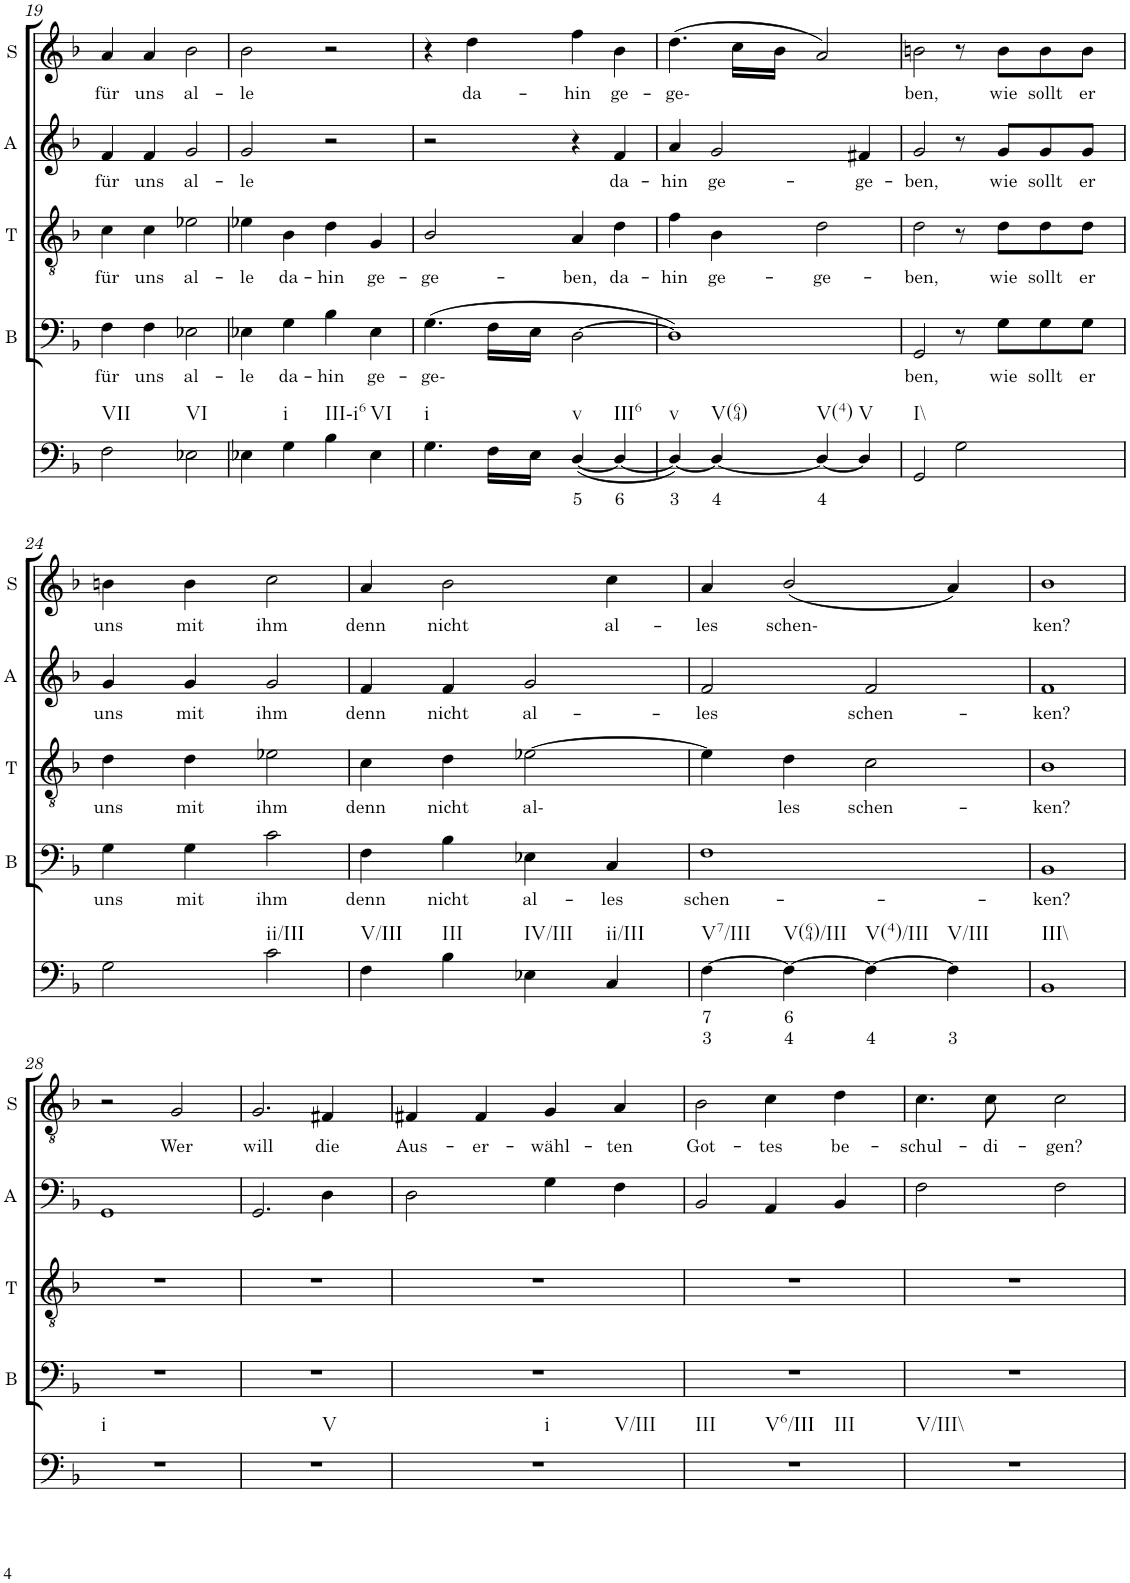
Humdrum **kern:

**kern	**text	**text	**kern	**text	**kern	**text	**kern	**text	**kern	**text
*part5	*part5	*part5	*part4	*part4	*part3	*part3	*part2	*part2	*part1	*part1
*staff5	*staff5	*staff5	*staff4	*staff4	*staff3	*staff3	*staff2	*staff2	*staff1	*staff1
*I"Continuo	*	*	*I"Bass	*	*I"Tenor	*	*I"Alto	*	*I"Soprano	*
*	*	*	*I'B	*	*I'T	*	*I'A	*	*I'S	*
!!LO:PB:g=z
*clefF4	*	*	*clefF4	*	*clefGv2	*	*clefG2	*	*clefG2	*
*k[b-]	*	*	*k[b-]	*	*k[b-]	*	*k[b-]	*	*k[b-]	*
*M4/4	*	*	*M4/4	*	*M4/4	*	*M4/4	*	*M4/4	*
=19	=19	=19	=19	=19	=19	=19	=19	=19	=19	=19
!LO:TX:b:t=VII	!	!	!	!	!	!	!	!	!	!
!	!	!	!	!LO:LY:b	!	!LO:LY:b	!	!LO:LY:b	!	!LO:LY:b
2F\	.	.	4F\	für	4c\	für	4f/	für	4a/	für
!	!	!	!	!LO:LY:b	!	!LO:LY:b	!	!LO:LY:b	!	!LO:LY:b
.	.	.	4F\	uns	4c\	uns	4f/	uns	4a/	uns
!LO:TX:b:t=VI	!	!	!	!	!	!	!	!	!	!
!	!	!	!	!LO:LY:b	!	!LO:LY:b	!	!LO:LY:b	!	!LO:LY:b
2E-X\	.	.	2E-X\	al-	2e-X\	al-	2g/	al-	2b-\	al-
=20	=20	=20	=20	=20	=20	=20	=20	=20	=20	=20
!	!	!	!	!LO:LY:b	!	!LO:LY:b	!	!LO:LY:b	!	!LO:LY:b
4E-X\	.	.	4E-X\	le	4e-X\	le	2g/	le	2b-\	le
!LO:TX:b:t=i	!	!	!	!	!	!	!	!	!	!
!	!	!	!	!LO:LY:b	!	!LO:LY:b	!	!	!	!
4G\	.	.	4G\	da-	4B-\	da-	.	.	.	.
!LO:TX:b:t=III-i6	!	!	!	!	!	!	!	!	!	!
!	!	!	!	!LO:LY:b	!	!LO:LY:b	!	!	!	!
4B-\	.	.	4B-\	hin	4d\	hin	2r	.	2r	.
!LO:TX:b:t=VI	!	!	!	!	!	!	!	!	!	!
!	!	!	!	!LO:LY:b	!	!LO:LY:b	!	!	!	!
4E-\	.	.	4E-\	ge-	4G/	ge-	.	.	.	.
=21	=21	=21	=21	=21	=21	=21	=21	=21	=21	=21
!LO:TX:b:t=i	!	!	!	!	!	!	!	!	!	!
!	!	!	!	!LO:LY:b	!	!LO:LY:b	!	!	!	!
4.G\	.	.	(4.G\	ge-	2B-/	ge-	2r	.	4r	.
!	!	!	!	!	!	!	!	!	!	!LO:LY:b
.	.	.	.	.	.	.	.	.	4dd\	da-
16F\LL	.	.	16F\LL	.	.	.	.	.	.	.
16E\JJ	.	.	16E\JJ	.	.	.	.	.	.	.
!LO:TX:b:t=v	!	!	!	!	!	!	!	!	!	!
!	!LO:LY:b	!	!	!	!	!LO:LY:b	!	!	!	!LO:LY:b
([4D/	5	.	[2D\	.	4A/	ben,	4r	.	4ff\	hin
!LO:TX:b:t=III6	!	!	!	!	!	!	!	!	!	!
!	!LO:LY:b	!	!	!	!	!LO:LY:b	!	!LO:LY:b	!	!LO:LY:b
4D/_	6	.	.	.	4d\	da-	4f/	da-	4b-\	ge-
=22	=22	=22	=22	=22	=22	=22	=22	=22	=22	=22
!LO:TX:b:t=v	!	!	!	!	!	!	!	!	!	!
!	!LO:LY:b	!	!	!	!	!LO:LY:b	!	!LO:LY:b	!	!LO:LY:b
4D/_)	3	.	1D])	.	4f\	hin	4a/	hin	(4.dd\	ge-
!LO:TX:b:t=V(64)	!	!	!	!	!	!	!	!	!	!
!	!LO:LY:b	!	!	!	!	!LO:LY:b	!	!LO:LY:b	!	!
4D/_	4	.	.	.	4B-\	ge-	2g/	ge-	.	.
.	.	.	.	.	.	.	.	.	16cc\LL	.
.	.	.	.	.	.	.	.	.	16b-\JJ	.
!LO:TX:b:t=V(4)	!	!	!	!	!	!	!	!	!	!
!	!LO:LY:b	!	!	!	!	!LO:LY:b	!	!	!	!
4D/_	4	.	.	.	2d\	ge-	.	.	2a/)	.
!LO:TX:b:t=V	!	!	!	!	!	!	!	!	!	!
!	!	!	!	!	!	!	!	!LO:LY:b	!	!
4D/]	.	.	.	.	.	.	4f#X/	ge-	.	.
=23	=23	=23	=23	=23	=23	=23	=23	=23	=23	=23
!LO:TX:b:t=I\\	!	!	!	!	!	!	!	!	!	!
!	!	!	!	!LO:LY:b	!	!LO:LY:b	!	!LO:LY:b	!	!LO:LY:b
2GG/	.	.	2GG/	ben,	2d\	ben,	2g/	ben,	2bn\	ben,
2G\	.	.	8r	.	8r	.	8r	.	8r	.
!	!	!	!	!LO:LY:b	!	!LO:LY:b	!	!LO:LY:b	!	!LO:LY:b
.	.	.	8G\L	wie	8d\L	wie	8g/L	wie	8b\L	wie
!	!	!	!	!LO:LY:b	!	!LO:LY:b	!	!LO:LY:b	!	!LO:LY:b
.	.	.	8G\	sollt	8d\	sollt	8g/	sollt	8b\	sollt
!	!	!	!	!LO:LY:b	!	!LO:LY:b	!	!LO:LY:b	!	!LO:LY:b
.	.	.	8G\J	er	8d\J	er	8g/J	er	8b\J	er
!!LO:LB:g=z
=24	=24	=24	=24	=24	=24	=24	=24	=24	=24	=24
!	!	!	!	!LO:LY:b	!	!LO:LY:b	!	!LO:LY:b	!	!LO:LY:b
2G\	.	.	4G\	uns	4d\	uns	4g/	uns	4bn\	uns
!	!	!	!	!LO:LY:b	!	!LO:LY:b	!	!LO:LY:b	!	!LO:LY:b
.	.	.	4G\	mit	4d\	mit	4g/	mit	4b\	mit
!LO:TX:b:t=ii/III	!	!	!	!	!	!	!	!	!	!
!	!	!	!	!LO:LY:b	!	!LO:LY:b	!	!LO:LY:b	!	!LO:LY:b
2c\	.	.	2c\	ihm	2e-X\	ihm	2g/	ihm	2cc\	ihm
=25	=25	=25	=25	=25	=25	=25	=25	=25	=25	=25
!LO:TX:b:t=V/III	!	!	!	!	!	!	!	!	!	!
!	!	!	!	!LO:LY:b	!	!LO:LY:b	!	!LO:LY:b	!	!LO:LY:b
4F\	.	.	4F\	denn	4c\	denn	4f/	denn	4a/	denn
!LO:TX:b:t=III	!	!	!	!	!	!	!	!	!	!
!	!	!	!	!LO:LY:b	!	!LO:LY:b	!	!LO:LY:b	!	!LO:LY:b
4B-\	.	.	4B-\	nicht	4d\	nicht	4f/	nicht	2b-\	nicht
!LO:TX:b:t=IV/III	!	!	!	!	!	!	!	!	!	!
!	!	!	!	!LO:LY:b	!	!LO:LY:b	!	!LO:LY:b	!	!
4E-X\	.	.	4E-X\	al-	[2e-X\	al-	2g/	al-	.	.
!LO:TX:b:t=ii/III	!	!	!	!	!	!	!	!	!	!
!	!	!	!	!LO:LY:b	!	!	!	!	!	!LO:LY:b
4C/	.	.	4C/	les	.	.	.	.	4cc\	al-
=26	=26	=26	=26	=26	=26	=26	=26	=26	=26	=26
!LO:TX:b:t=V7/III	!	!	!	!	!	!	!	!	!	!
!	!LO:LY:b	!LO:LY:b	!	!LO:LY:b	!	!	!	!LO:LY:b	!	!LO:LY:b
[4F\	7	3	1F	schen-	4e-\]	.	2f/	les	4a/	les
!LO:TX:b:t=V(64)/III	!	!	!	!	!	!	!	!	!	!
!	!LO:LY:b	!LO:LY:b	!	!	!	!LO:LY:b	!	!	!	!LO:LY:b
4F\_	6	4	.	.	4d\	les	.	.	(2b-/	schen-
!LO:TX:b:t=V(4)/III	!	!	!	!	!	!	!	!	!	!
!	!	!LO:LY:b	!	!	!	!LO:LY:b	!	!LO:LY:b	!	!
4F\_	.	4	.	.	2c\	schen-	2f/	schen-	.	.
!LO:TX:b:t=V/III	!	!	!	!	!	!	!	!	!	!
!	!	!LO:LY:b	!	!	!	!	!	!	!	!
4F\]	.	3	.	.	.	.	.	.	4a/)	.
=27	=27	=27	=27	=27	=27	=27	=27	=27	=27	=27
!LO:TX:b:t=III\\	!	!	!	!	!	!	!	!	!	!
!	!	!	!	!LO:LY:b	!	!LO:LY:b	!	!LO:LY:b	!	!LO:LY:b
1BB-	.	.	1BB-	ken?	1B-	ken?	1f	ken?	1b-	ken?
!!LO:LB:g=z
=28	=28	=28	=28	=28	=28	=28	=28	=28	=28	=28
!LO:TX:b:t=i	!	!	!	!	!	!	!	!	!	!
1r	.	.	1r	.	1r	.	1GG	.	2r	.
!	!	!	!	!	!	!	!	!	!	!LO:LY:b
.	.	.	.	.	.	.	.	.	2G/	Wer
=29	=29	=29	=29	=29	=29	=29	=29	=29	=29	=29
!LO:TX:b:t=V	!	!	!	!	!	!	!	!	!	!
!	!	!	!	!	!	!	!	!	!	!LO:LY:b
1r	.	.	1r	.	1r	.	2.GG/	.	2.G/	will
!	!	!	!	!	!	!	!	!	!	!LO:LY:b
.	.	.	.	.	.	.	4D\	.	4F#X/	die
=30	=30	=30	=30	=30	=30	=30	=30	=30	=30	=30
!LO:TX:b:t=i	!	!	!	!	!	!	!	!	!	!
!LO:TX:b:t=V/III	!	!	!	!	!	!	!	!	!	!
!	!	!	!	!	!	!	!	!	!	!LO:LY:b
1r	.	.	1r	.	1r	.	2D\	.	4F#X/	Aus-
!	!	!	!	!	!	!	!	!	!	!LO:LY:b
.	.	.	.	.	.	.	.	.	4F#/	er-
!	!	!	!	!	!	!	!	!	!	!LO:LY:b
.	.	.	.	.	.	.	4G\	.	4G/	wähl-
!	!	!	!	!	!	!	!	!	!	!LO:LY:b
.	.	.	.	.	.	.	4F\	.	4A/	ten
=31	=31	=31	=31	=31	=31	=31	=31	=31	=31	=31
!LO:TX:b:t=III	!	!	!	!	!	!	!	!	!	!
!LO:TX:b:t=V6/III	!	!	!	!	!	!	!	!	!	!
!LO:TX:b:t=III	!	!	!	!	!	!	!	!	!	!
!	!	!	!	!	!	!	!	!	!	!LO:LY:b
1r	.	.	1r	.	1r	.	2BB-/	.	2B-\	Got-
!	!	!	!	!	!	!	!	!	!	!LO:LY:b
.	.	.	.	.	.	.	4AA/	.	4c\	tes
!	!	!	!	!	!	!	!	!	!	!LO:LY:b
.	.	.	.	.	.	.	4BB-/	.	4d\	be-
=32	=32	=32	=32	=32	=32	=32	=32	=32	=32	=32
!LO:TX:b:t=V/III\\	!	!	!	!	!	!	!	!	!	!
!	!	!	!	!	!	!	!	!	!	!LO:LY:b
1r	.	.	1r	.	1r	.	2F\	.	4.c\	schul-
!	!	!	!	!	!	!	!	!	!	!LO:LY:b
.	.	.	.	.	.	.	.	.	8c\	di-
!	!	!	!	!	!	!	!	!	!	!LO:LY:b
.	.	.	.	.	.	.	2F\	.	2c\	gen?
=	=	=	=	=	=	=	=	=	=	=
*-	*-	*-	*-	*-	*-	*-	*-	*-	*-	*-
